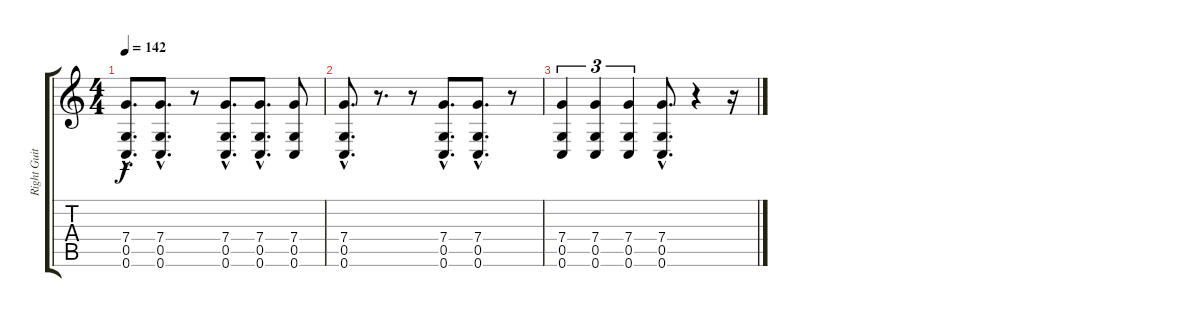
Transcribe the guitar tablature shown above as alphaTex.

\track ("Right Guitar" "Right Guit") {instrument overdrivenguitar}
\staff {score tabs}
\tuning (D4 A3 F3 C3 G2 C2) {hide}
\ts (4 4)
\tempo 142
\clef g2
\ks c
(7.4{hac} 0.5{hac} 0.6{hac}).8{d dy f} (7.4{hac} 0.5{hac} 0.6{hac}).8{d} r.8 (7.4{hac} 0.5{hac} 0.6{hac}).8{d} (7.4{hac} 0.5{hac} 0.6{hac}).8{d} (7.4 0.5 0.6).8 |
(7.4{hac} 0.5{hac} 0.6{hac}).8{d} r.8{d} r.8 (7.4{hac} 0.5{hac} 0.6{hac}).8{d} (7.4{hac} 0.5{hac} 0.6{hac}).8{d} r.8 |
(7.4 0.5 0.6).4{tu (3 2)} (7.4 0.5 0.6).4{tu (3 2)} (7.4 0.5 0.6).4{tu (3 2)} (7.4{hac} 0.5{hac} 0.6{hac}).8{d} r.4 r.16
